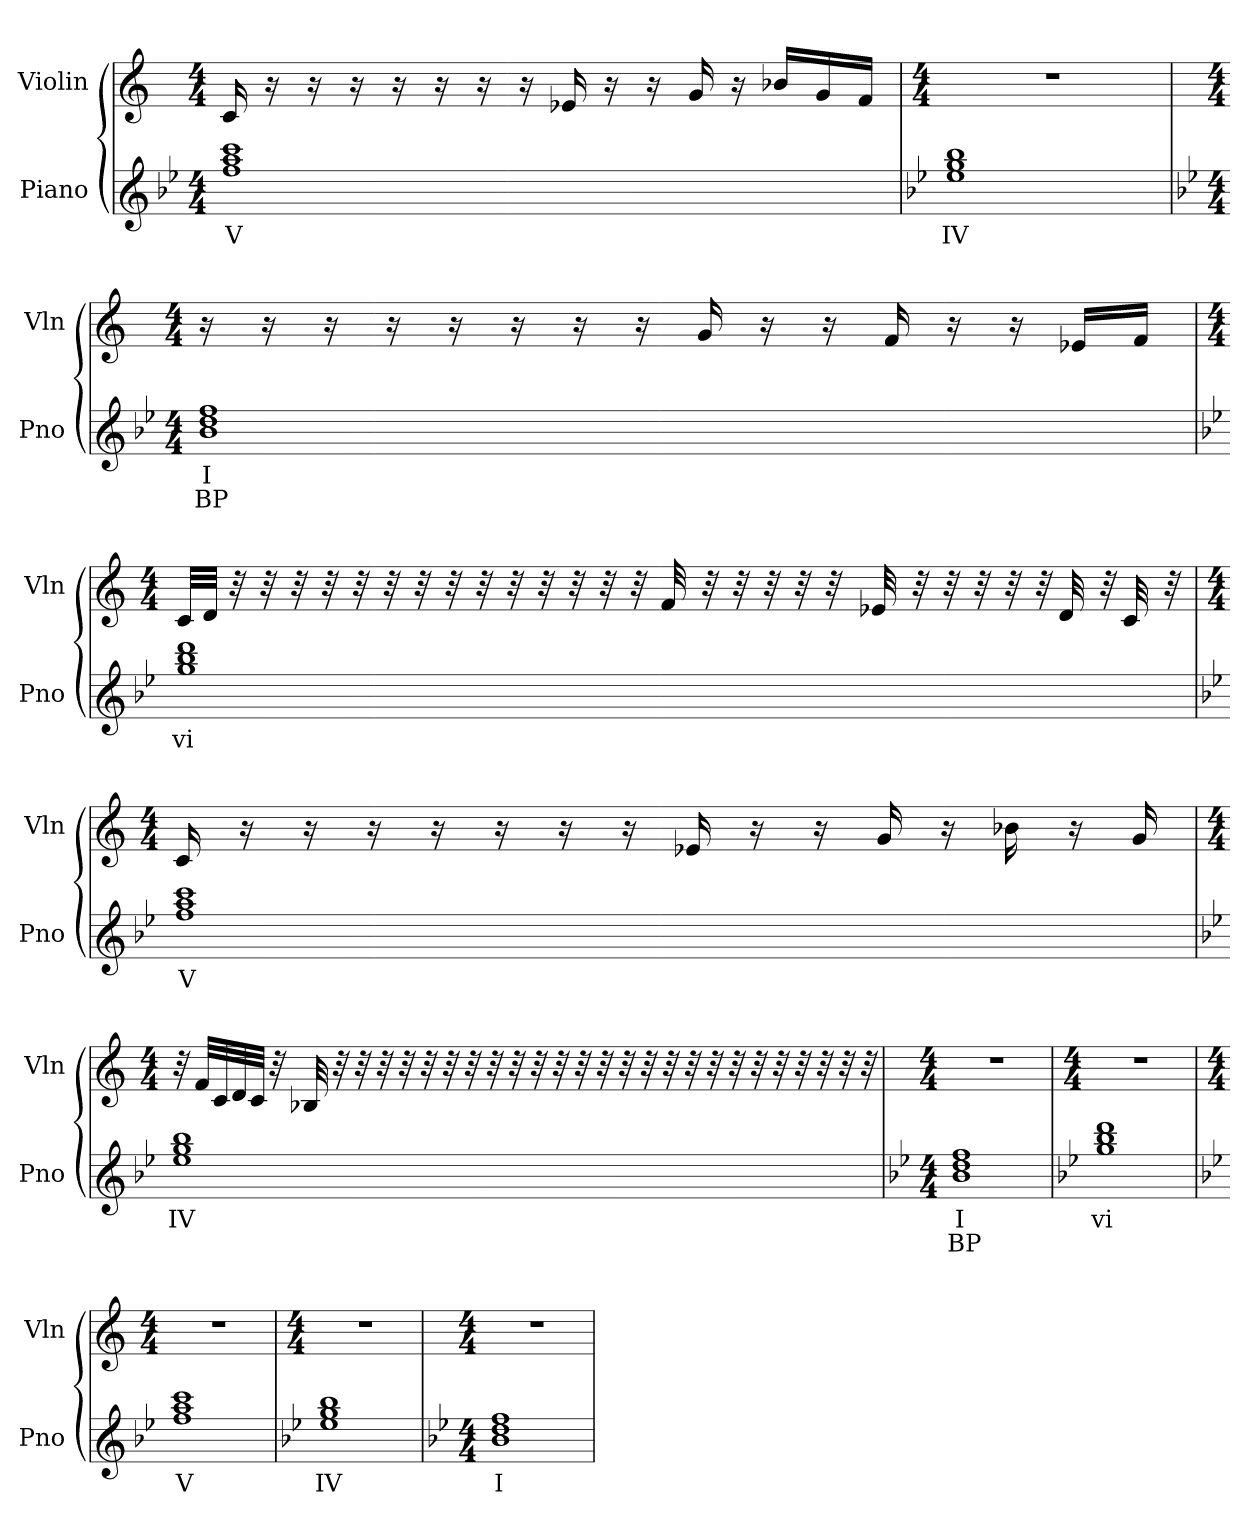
**kern	**text	**text	**kern
*part2	*part2	*part2	*part1
*staff2	*staff2	*staff2	*staff1
*I"Piano	*	*	*I"Violin
*I'Pno	*	*	*I'Vln
*k[b-e-]	*	*	*
*B-:	*	*	*
*M4/4	*	*	*M4/4
=	=	=	=
1ff 1aa 1ccc	V	.	16c
.	.	.	16r
.	.	.	16r
.	.	.	16r
.	.	.	16r
.	.	.	16r
.	.	.	16r
.	.	.	16r
.	.	.	16e-X
.	.	.	16r
.	.	.	16r
.	.	.	16g
.	.	.	16r
.	.	.	16b-XLL
.	.	.	16g
.	.	.	16fJJ
=	=	=	=
*k[b-e-]	*	*	*
*B-:	*	*	*
*	*	*	*M4/4
1ee- 1gg 1bb-	IV	.	1r
=	=	=	=
*k[b-e-]	*	*	*
*B-:	*	*	*
*M4/4	*	*	*M4/4
1b- 1dd 1ff	I	BP	16r
.	.	.	16r
.	.	.	16r
.	.	.	16r
.	.	.	16r
.	.	.	16r
.	.	.	16r
.	.	.	16r
.	.	.	16g
.	.	.	16r
.	.	.	16r
.	.	.	16f
.	.	.	16r
.	.	.	16r
.	.	.	16e-XLL
.	.	.	16fJJ
=	=	=	=
*k[b-e-]	*	*	*
*B-:	*	*	*
*	*	*	*M4/4
1gg 1bb- 1ddd	vi	.	32cLLL
.	.	.	32dJJJ
.	.	.	32r
.	.	.	32r
.	.	.	32r
.	.	.	32r
.	.	.	32r
.	.	.	32r
.	.	.	32r
.	.	.	32r
.	.	.	32r
.	.	.	32r
.	.	.	32r
.	.	.	32r
.	.	.	32r
.	.	.	32r
.	.	.	32f
.	.	.	32r
.	.	.	32r
.	.	.	32r
.	.	.	32r
.	.	.	32r
.	.	.	32e-X
.	.	.	32r
.	.	.	32r
.	.	.	32r
.	.	.	32r
.	.	.	32r
.	.	.	32d
.	.	.	32r
.	.	.	32c
.	.	.	32r
=	=	=	=
*k[b-e-]	*	*	*
*B-:	*	*	*
*	*	*	*M4/4
1ff 1aa 1ccc	V	.	16c
.	.	.	16r
.	.	.	16r
.	.	.	16r
.	.	.	16r
.	.	.	16r
.	.	.	16r
.	.	.	16r
.	.	.	16e-X
.	.	.	16r
.	.	.	16r
.	.	.	16g
.	.	.	16r
.	.	.	16b-X
.	.	.	16r
.	.	.	16g
=	=	=	=
*k[b-e-]	*	*	*
*B-:	*	*	*
*	*	*	*M4/4
1ee- 1gg 1bb-	IV	.	32r
.	.	.	32fLLL
.	.	.	32c
.	.	.	32d
.	.	.	32cJJJ
.	.	.	32r
.	.	.	32B-X
.	.	.	32r
.	.	.	32r
.	.	.	32r
.	.	.	32r
.	.	.	32r
.	.	.	32r
.	.	.	32r
.	.	.	32r
.	.	.	32r
.	.	.	32r
.	.	.	32r
.	.	.	32r
.	.	.	32r
.	.	.	32r
.	.	.	32r
.	.	.	32r
.	.	.	32r
.	.	.	32r
.	.	.	32r
.	.	.	32r
.	.	.	32r
.	.	.	32r
.	.	.	32r
.	.	.	32r
.	.	.	32r
=	=	=	=
*k[b-e-]	*	*	*
*B-:	*	*	*
*M4/4	*	*	*M4/4
1b- 1dd 1ff	I	BP	1r
=	=	=	=
*k[b-e-]	*	*	*
*B-:	*	*	*
*	*	*	*M4/4
1gg 1bb- 1ddd	vi	.	1r
=	=	=	=
*k[b-e-]	*	*	*
*B-:	*	*	*
*	*	*	*M4/4
1ff 1aa 1ccc	V	.	1r
=	=	=	=
*k[b-e-]	*	*	*
*B-:	*	*	*
*	*	*	*M4/4
1ee- 1gg 1bb-	IV	.	1r
=	=	=	=
*k[b-e-]	*	*	*
*B-:	*	*	*
*M4/4	*	*	*M4/4
1b- 1dd 1ff	I	.	1r
=	=	=	=
*-	*-	*-	*-
